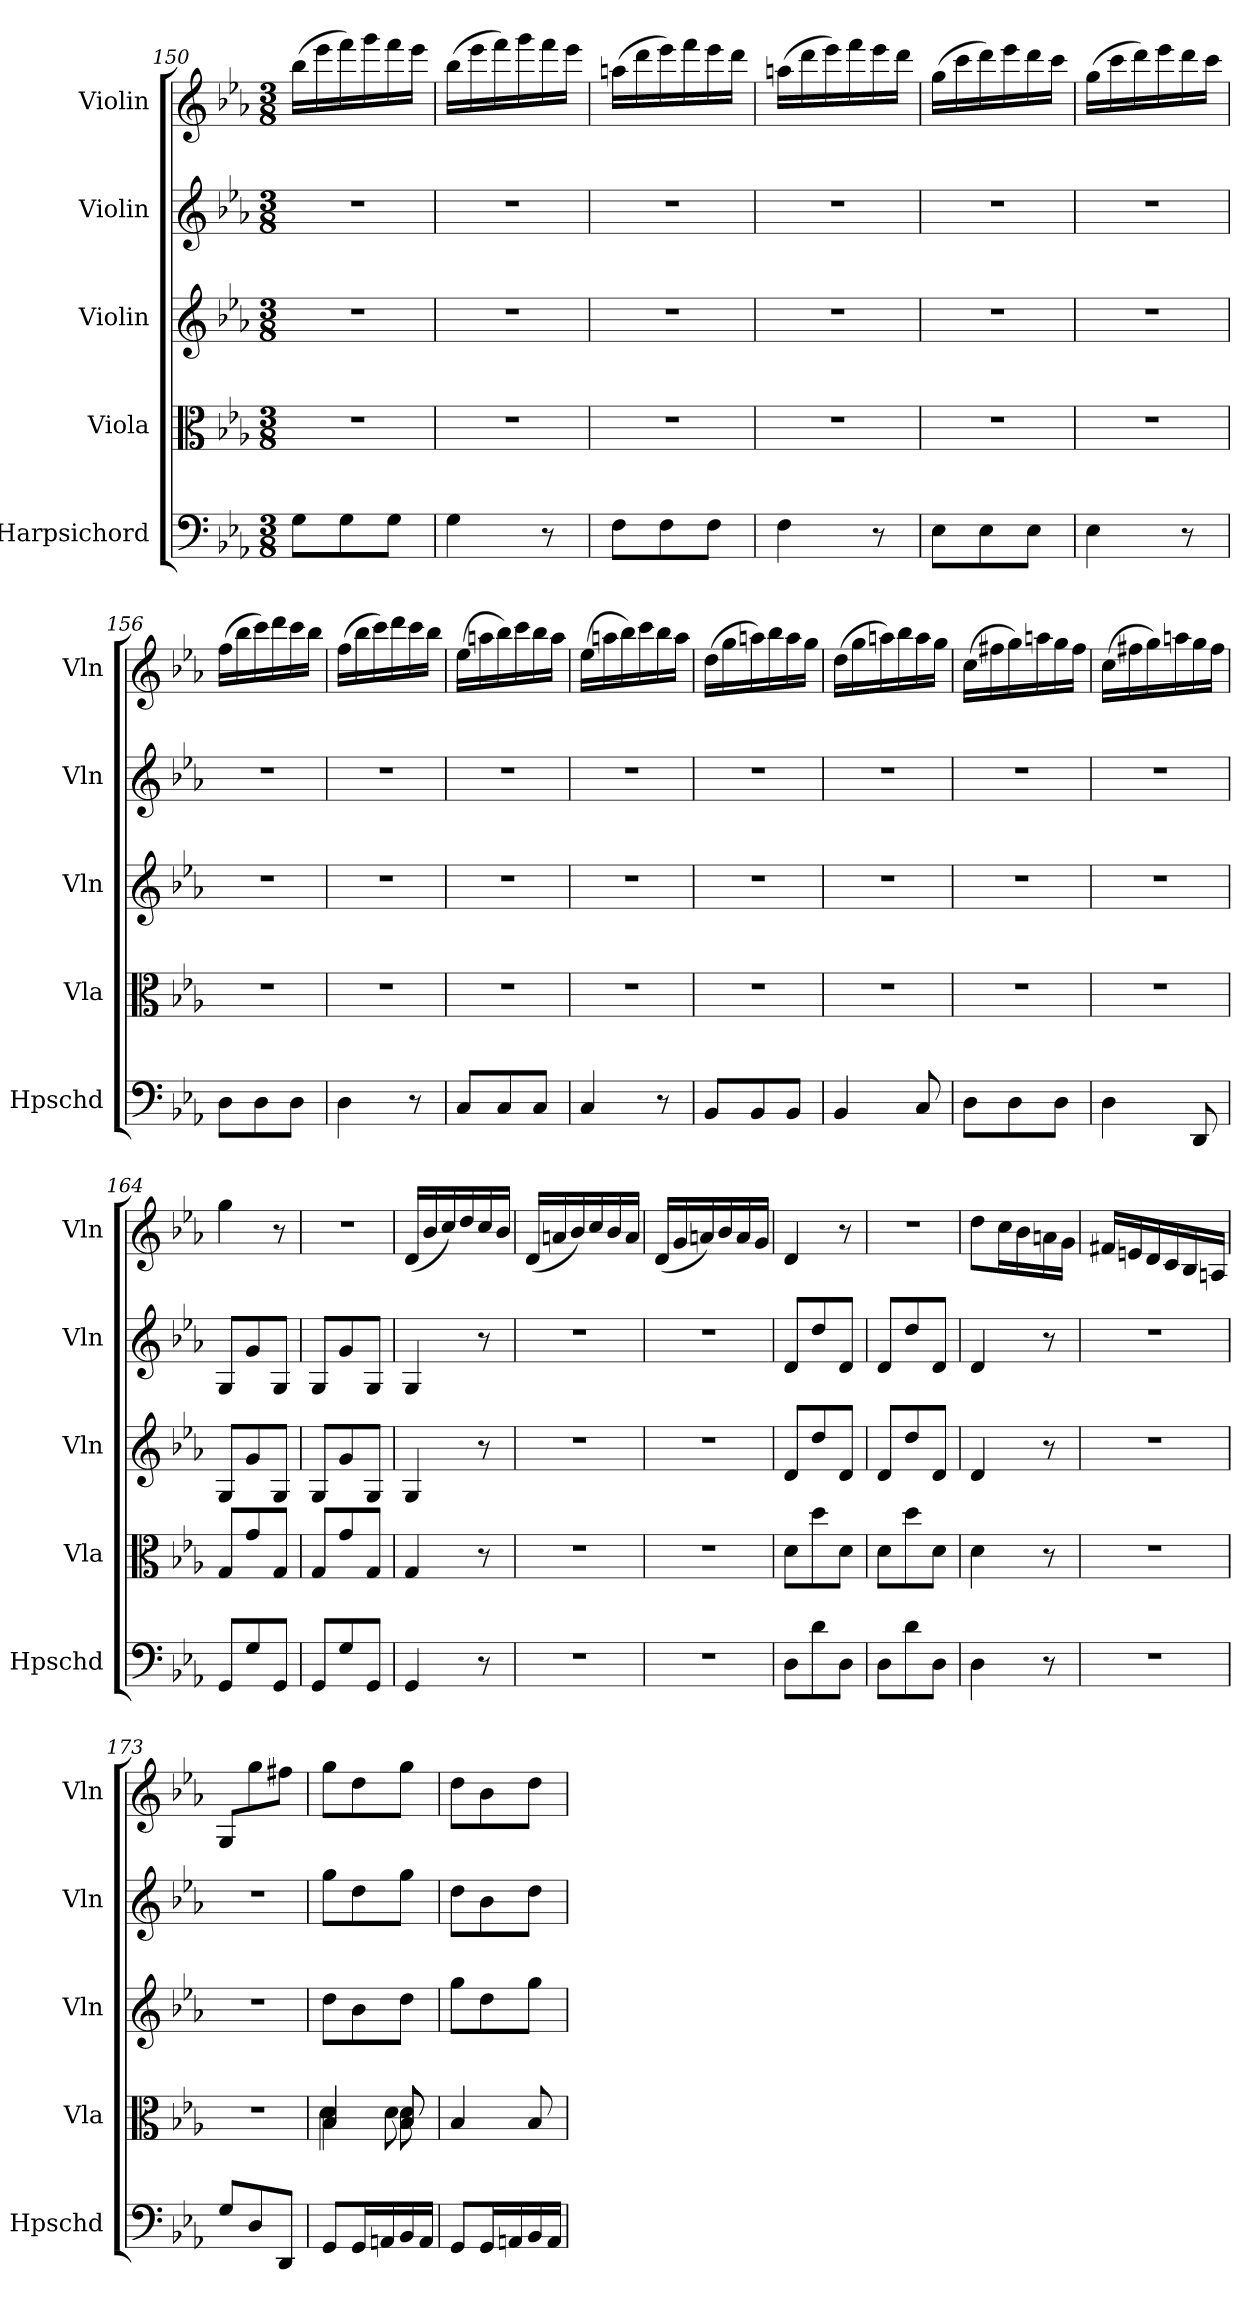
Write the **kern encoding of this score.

**kern	**kern	**kern	**kern	**kern
*part5	*part4	*part3	*part2	*part1
*staff5	*staff4	*staff3	*staff2	*staff1
*I"Harpsichord	*I"Viola	*I"Violin	*I"Violin	*I"Violin
*I'Hpschd	*I'Vla	*I'Vln	*I'Vln	*I'Vln
*clefF4	*clefC3	*clefG2	*clefG2	*clefG2
*k[b-e-a-]	*k[b-e-a-]	*k[b-e-a-]	*k[b-e-a-]	*k[b-e-a-]
*E-:	*E-:	*E-:	*E-:	*E-:
*M3/8	*M3/8	*M3/8	*M3/8	*M3/8
=150	=150	=150	=150	=150
8G\L	4.r	4.r	4.r	(16bb-\LL
.	.	.	.	16eee-\
8G\	.	.	.	16fff\)
.	.	.	.	16ggg\
8G\J	.	.	.	16fff\
.	.	.	.	16eee-\JJ
=151	=151	=151	=151	=151
4G\	4.r	4.r	4.r	(16bb-\LL
.	.	.	.	16eee-\
.	.	.	.	16fff\)
.	.	.	.	16ggg\
8r	.	.	.	16fff\
.	.	.	.	16eee-\JJ
=152	=152	=152	=152	=152
8F\L	4.r	4.r	4.r	(16aan\LL
.	.	.	.	16ddd\
8F\	.	.	.	16eee-\)
.	.	.	.	16fff\
8F\J	.	.	.	16eee-\
.	.	.	.	16ddd\JJ
=153	=153	=153	=153	=153
4F\	4.r	4.r	4.r	(16aan\LL
.	.	.	.	16ddd\
.	.	.	.	16eee-\)
.	.	.	.	16fff\
8r	.	.	.	16eee-\
.	.	.	.	16ddd\JJ
=154	=154	=154	=154	=154
8E-\L	4.r	4.r	4.r	(16gg\LL
.	.	.	.	16ccc\
8E-\	.	.	.	16ddd\)
.	.	.	.	16eee-\
8E-\J	.	.	.	16ddd\
.	.	.	.	16ccc\JJ
=155	=155	=155	=155	=155
4E-\	4.r	4.r	4.r	(16gg\LL
.	.	.	.	16ccc\
.	.	.	.	16ddd\)
.	.	.	.	16eee-\
8r	.	.	.	16ddd\
.	.	.	.	16ccc\JJ
=156	=156	=156	=156	=156
8D\L	4.r	4.r	4.r	(16ff\LL
.	.	.	.	16bb-\
8D\	.	.	.	16ccc\)
.	.	.	.	16ddd\
8D\J	.	.	.	16ccc\
.	.	.	.	16bb-\JJ
=157	=157	=157	=157	=157
4D\	4.r	4.r	4.r	(16ff\LL
.	.	.	.	16bb-\
.	.	.	.	16ccc\)
.	.	.	.	16ddd\
8r	.	.	.	16ccc\
.	.	.	.	16bb-\JJ
=158	=158	=158	=158	=158
8C/L	4.r	4.r	4.r	(16ee-\LL
.	.	.	.	16aan\
8C/	.	.	.	16bb-\)
.	.	.	.	16ccc\
8C/J	.	.	.	16bb-\
.	.	.	.	16aa\JJ
=159	=159	=159	=159	=159
4C/	4.r	4.r	4.r	(16ee-\LL
.	.	.	.	16aan\
.	.	.	.	16bb-\)
.	.	.	.	16ccc\
8r	.	.	.	16bb-\
.	.	.	.	16aa\JJ
=160	=160	=160	=160	=160
8BB-/L	4.r	4.r	4.r	(16dd\LL
.	.	.	.	16gg\
8BB-/	.	.	.	16aan\)
.	.	.	.	16bb-\
8BB-/J	.	.	.	16aa\
.	.	.	.	16gg\JJ
=161	=161	=161	=161	=161
4BB-/	4.r	4.r	4.r	(16dd\LL
.	.	.	.	16gg\
.	.	.	.	16aan\)
.	.	.	.	16bb-\
8C/	.	.	.	16aa\
.	.	.	.	16gg\JJ
=162	=162	=162	=162	=162
8D\L	4.r	4.r	4.r	(16cc\LL
.	.	.	.	16ff#X\
8D\	.	.	.	16gg\)
.	.	.	.	16aan\
8D\J	.	.	.	16gg\
.	.	.	.	16ff#\JJ
=163	=163	=163	=163	=163
4D\	4.r	4.r	4.r	(16cc\LL
.	.	.	.	16ff#X\
.	.	.	.	16gg\)
.	.	.	.	16aan\
8DD/	.	.	.	16gg\
.	.	.	.	16ff#\JJ
=164	=164	=164	=164	=164
8GG/L	8G/L	8G/L	8G/L	4gg\
8G/	8g/	8g/	8g/	.
8GG/J	8G/J	8G/J	8G/J	8r
=165	=165	=165	=165	=165
8GG/L	8G/L	8G/L	8G/L	4.r
8G/	8g/	8g/	8g/	.
8GG/J	8G/J	8G/J	8G/J	.
=166	=166	=166	=166	=166
4GG/	4G/	4G/	4G/	(16d/LL
.	.	.	.	16b-/
.	.	.	.	16cc/)
.	.	.	.	16dd/
8r	8r	8r	8r	16cc/
.	.	.	.	16b-/JJ
=167	=167	=167	=167	=167
4.r	4.r	4.r	4.r	(16d/LL
.	.	.	.	16an/
.	.	.	.	16b-/)
.	.	.	.	16cc/
.	.	.	.	16b-/
.	.	.	.	16a/JJ
=168	=168	=168	=168	=168
4.r	4.r	4.r	4.r	(16d/LL
.	.	.	.	16g/
.	.	.	.	16an/)
.	.	.	.	16b-/
.	.	.	.	16a/
.	.	.	.	16g/JJ
=169	=169	=169	=169	=169
8D\L	8d\L	8d/L	8d/L	4d/
8d\	8dd\	8dd/	8dd/	.
8D\J	8d\J	8d/J	8d/J	8r
=170	=170	=170	=170	=170
8D\L	8d\L	8d/L	8d/L	4.r
8d\	8dd\	8dd/	8dd/	.
8D\J	8d\J	8d/J	8d/J	.
=171	=171	=171	=171	=171
4D\	4d\	4d/	4d/	8dd\L
.	.	.	.	16cc\L
.	.	.	.	16b-\
8r	8r	8r	8r	16an\
.	.	.	.	16g\JJ
=172	=172	=172	=172	=172
4.r	4.r	4.r	4.r	16f#X/LL
.	.	.	.	16en/
.	.	.	.	16d/
.	.	.	.	16c/
.	.	.	.	16B-/
.	.	.	.	16An/JJ
=173	=173	=173	=173	=173
8G/L	4.r	4.r	4.r	8G/L
8D/	.	.	.	8gg\
8DD/J	.	.	.	8ff#X\J
=174	=174	=174	=174	=174
*	*^	*	*	*
*	*	*^	*	*	*
*	*	*	*^	*	*	*
8GG/L	4B-/	4B-/	4d\	4d\	8dd\L	8gg\L	8gg\L
16GG/L	.	.	.	.	8b-\	8dd\	8dd\
16AAn/	.	.	.	.	.	.	.
16BB-/	8B-/	8B-/	8d\	8d\	8dd\J	8gg\J	8gg\J
16AA/JJ	.	.	.	.	.	.	.
*	*v	*v	*v	*v	*	*	*
=175	=175	=175	=175	=175
8GG/L	4B-/	8gg\L	8dd\L	8dd\L
16GG/L	.	8dd\	8b-\	8b-\
16AAn/	.	.	.	.
16BB-/	8B-/	8gg\J	8dd\J	8dd\J
16AA/JJ	.	.	.	.
=	=	=	=	=
*-	*-	*-	*-	*-
